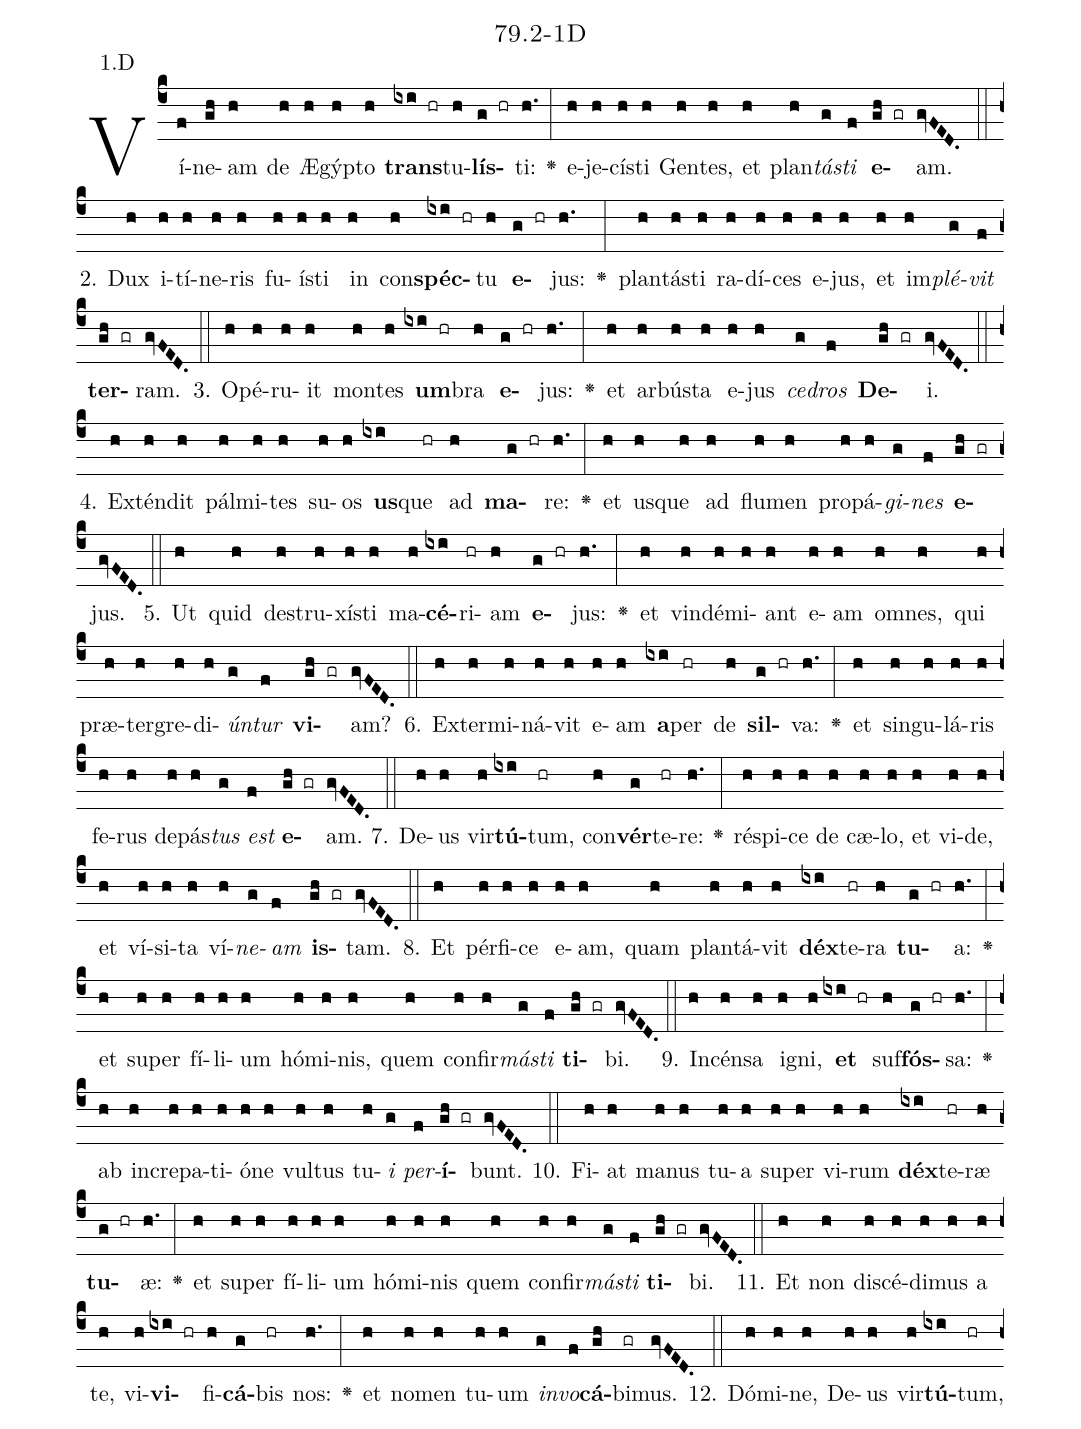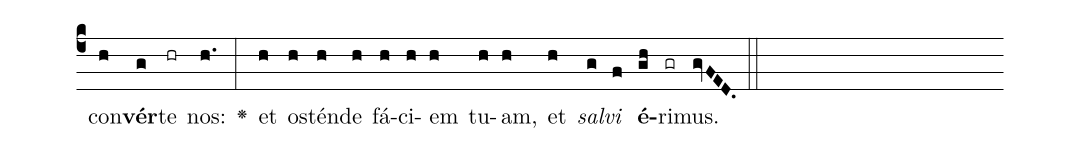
name: 79.2-1D;
annotation: 1.D;
%%
(c4)Ví(f)ne(gh)am(h) de(h) Æ(h)gýp(h)to(h) <b>trans</b>(ixi hr)tu(h)<b>lís</b>(g hr)ti:(h.) <v>\greheightstar</v>(:) e(h)je(h)cís(h)ti(h) Gen(h)tes,(h) et(h) plan(h)<i>tás</i>(g)<i>ti</i>(f) <b>e</b>(gh gr)am.(gvFED.) (::)
2. Dux(h) i(h)tí(h)ne(h)ris(h) fu(h)ís(h)ti(h) in(h) con(h)<b>spéc</b>(ixi hr)tu(h) <b>e</b>(g hr)jus:(h.) <v>\greheightstar</v>(:) plan(h)tás(h)ti(h) ra(h)dí(h)ces(h) e(h)jus,(h) et(h) im(h)<i>plé</i>(g)<i>vit</i>(f) <b>ter</b>(gh gr)ram.(gvFED.) (::)
3. O(h)pé(h)ru(h)it(h) mon(h)tes(h) <b>um</b>(ixi hr)bra(h) <b>e</b>(g hr)jus:(h.) <v>\greheightstar</v>(:) et(h) ar(h)bús(h)ta(h) e(h)jus(h) <i>ce</i>(g)<i>dros</i>(f) <b>De</b>(gh gr)i.(gvFED.) (::)
4. Ex(h)tén(h)dit(h) pál(h)mi(h)tes(h) su(h)os(h) <b>us</b>(ixi)que(hr) ad(h) <b>ma</b>(g hr)re:(h.) <v>\greheightstar</v>(:) et(h) us(h)que(h) ad(h) flu(h)men(h) pro(h)pá(h)<i>gi</i>(g)<i>nes</i>(f) <b>e</b>(gh gr)jus.(gvFED.) (::)
5. Ut(h) quid(h) de(h)stru(h)xís(h)ti(h) ma(h)<b>cé</b>(ixi)ri(hr)am(h) <b>e</b>(g hr)jus:(h.) <v>\greheightstar</v>(:) et(h) vin(h)dé(h)mi(h)ant(h) e(h)am(h) om(h)nes,(h) qui(h) præ(h)ter(h)gre(h)di(h)<i>ún</i>(g)<i>tur</i>(f) <b>vi</b>(gh gr)am?(gvFED.) (::)
6. Ex(h)ter(h)mi(h)ná(h)vit(h) e(h)am(h) <b>a</b>(ixi)per(hr) de(h) <b>sil</b>(g hr)va:(h.) <v>\greheightstar</v>(:) et(h) sin(h)gu(h)lá(h)ris(h) fe(h)rus(h) de(h)pás(h)<i>tus</i>(g) <i>est</i>(f) <b>e</b>(gh gr)am.(gvFED.) (::)
7. De(h)us(h) vir(h)<b>tú</b>(ixi)tum,(hr) con(h)<b>vér</b>(g)te(hr)re:(h.) <v>\greheightstar</v>(:) ré(h)spi(h)ce(h) de(h) cæ(h)lo,(h) et(h) vi(h)de,(h) et(h) ví(h)si(h)ta(h) ví(h)<i>ne</i>(g)<i>am</i>(f) <b>is</b>(gh gr)tam.(gvFED.) (::)
8. Et(h) pér(h)fi(h)ce(h) e(h)am,(h) quam(h) plan(h)tá(h)vit(h) <b>déx</b>(ixi)te(hr)ra(h) <b>tu</b>(g hr)a:(h.) <v>\greheightstar</v>(:) et(h) su(h)per(h) fí(h)li(h)um(h) hó(h)mi(h)nis,(h) quem(h) con(h)fir(h)<i>más</i>(g)<i>ti</i>(f) <b>ti</b>(gh gr)bi.(gvFED.) (::)
9. In(h)cén(h)sa(h) i(h)gni,(h) <b>et</b>(ixi hr) suf(h)<b>fós</b>(g hr)sa:(h.) <v>\greheightstar</v>(:) ab(h) in(h)cre(h)pa(h)ti(h)ó(h)ne(h) vul(h)tus(h) tu(h)<i>i</i>(g) <i>per</i>(f)<b>í</b>(gh gr)bunt.(gvFED.) (::)
10. Fi(h)at(h) ma(h)nus(h) tu(h)a(h) su(h)per(h) vi(h)rum(h) <b>déx</b>(ixi)te(hr)ræ(h) <b>tu</b>(g hr)æ:(h.) <v>\greheightstar</v>(:) et(h) su(h)per(h) fí(h)li(h)um(h) hó(h)mi(h)nis(h) quem(h) con(h)fir(h)<i>más</i>(g)<i>ti</i>(f) <b>ti</b>(gh gr)bi.(gvFED.) (::)
11. Et(h) non(h) di(h)scé(h)di(h)mus(h) a(h) te,(h) vi(h)<b>vi</b>(ixi hr)fi(h)<b>cá</b>(g)bis(hr) nos:(h.) <v>\greheightstar</v>(:) et(h) no(h)men(h) tu(h)um(h) <i>in</i>(g)<i>vo</i>(f)<b>cá</b>(gh)bi(gr)mus.(gvFED.) (::)
12. Dó(h)mi(h)ne,(h) De(h)us(h) vir(h)<b>tú</b>(ixi)tum,(hr) con(h)<b>vér</b>(g)te(hr) nos:(h.) <v>\greheightstar</v>(:) et(h) os(h)tén(h)de(h) fá(h)ci(h)em(h) tu(h)am,(h) et(h) <i>sal</i>(g)<i>vi</i>(f) <b>é</b>(gh)ri(gr)mus.(gvFED.) (::)
